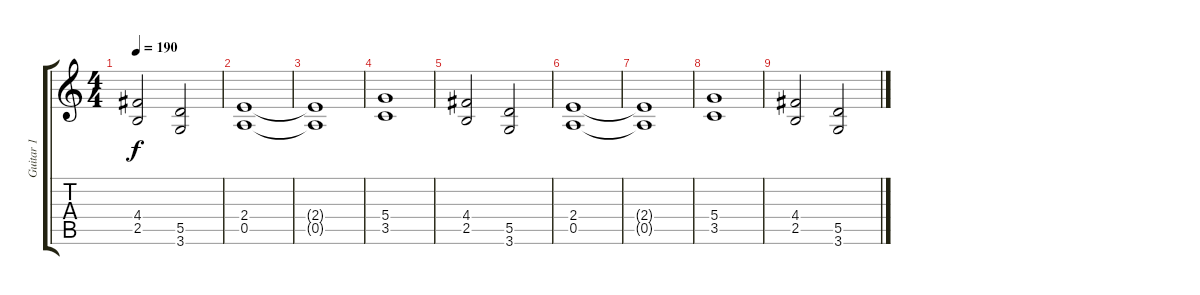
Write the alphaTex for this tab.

\track ("Guitar 1" "Guitar 1") {instrument distortionguitar}
\staff {score tabs}
\tuning (E4 B3 G3 D3 A2 E2) {hide}
\ts (4 4)
\tempo 190
\clef g2
\ks c
(4.4 2.5).2{dy f volume 6} (5.5 3.6).2 |
(2.4 0.5).1 |
(2.4{t} 0.5{t}).1 |
(5.4 3.5).1 |
(4.4 2.5).2 (5.5 3.6).2 |
(2.4 0.5).1{volume 1} |
(2.4{t} 0.5{t}).1 |
(5.4 3.5).1 |
(4.4 2.5).2 (5.5 3.6).2
